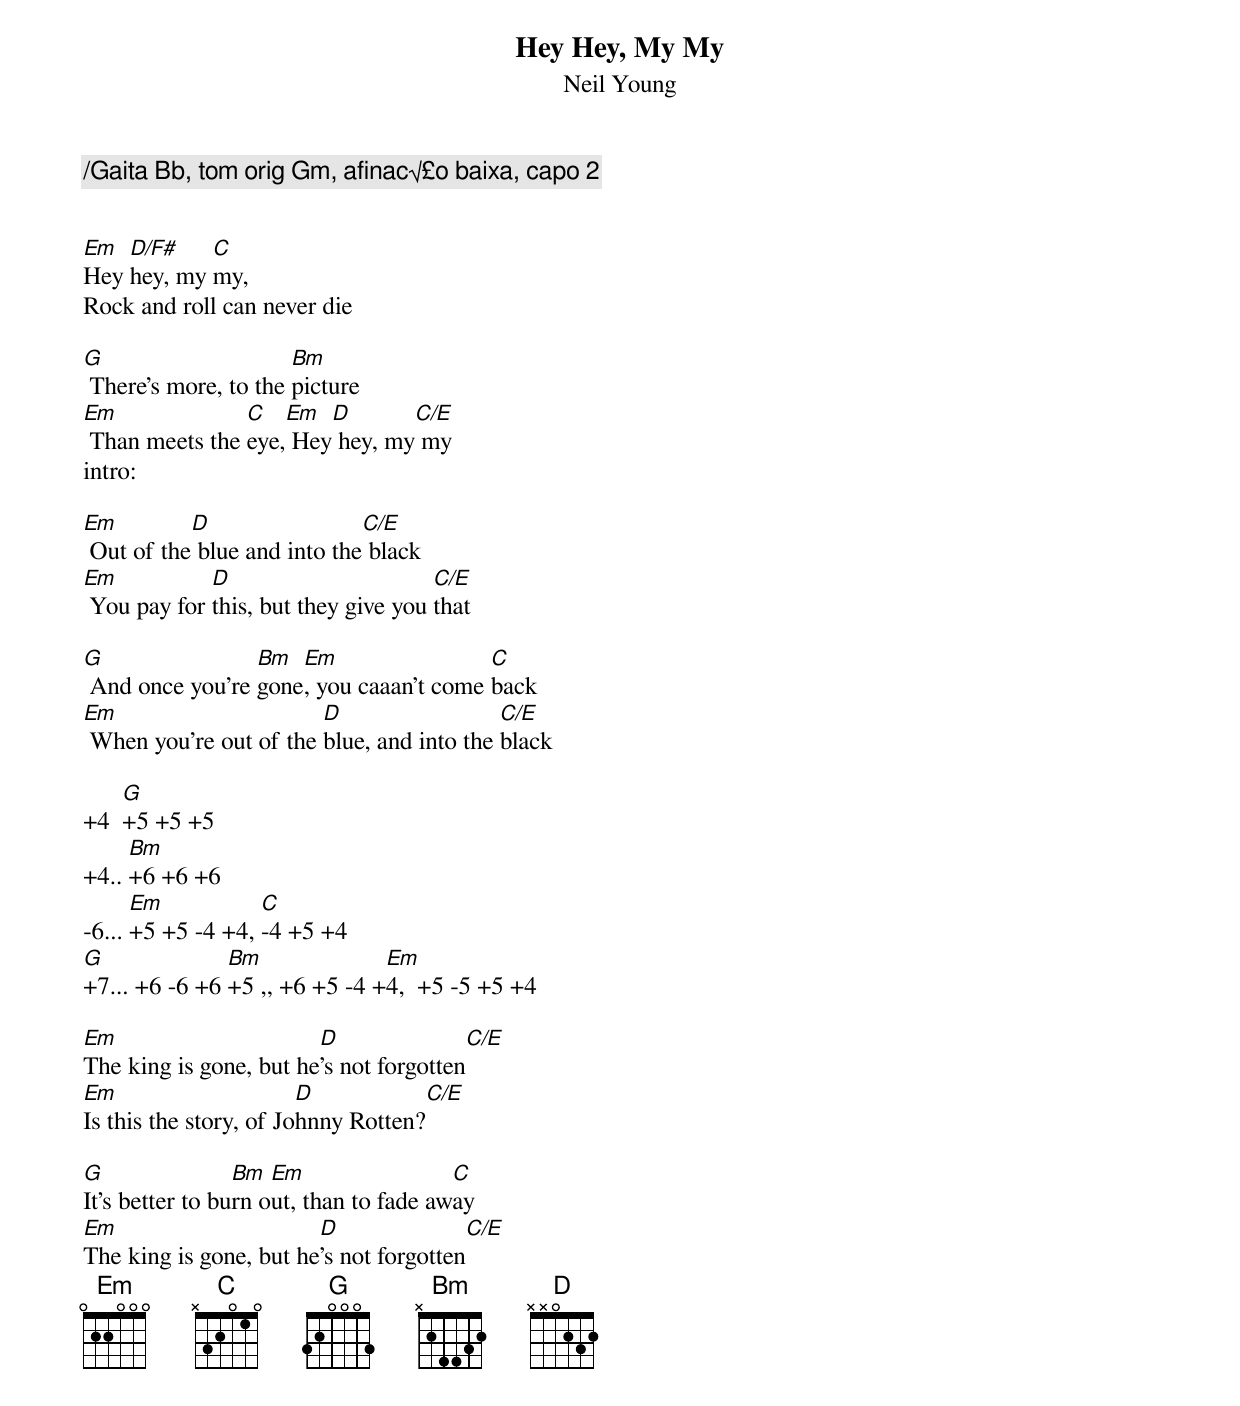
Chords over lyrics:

Hey Hey, My My
Neil Young

/Gaita Bb, tom orig Gm, afinac√£o baixa, capo 2


Em  D/F#    C
Hey hey, my my,
Rock and roll can never die

G                     Bm
 There's more, to the picture
Em              C   Em  D       C/E
 Than meets the eye, Hey hey, my my
intro:

Em         D                 C/E
 Out of the blue and into the black
Em           D                       C/E
 You pay for this, but they give you that

G                Bm  Em                 C
 And once you're gone, you caaan't come back
Em                      D                  C/E
 When you're out of the blue, and into the black

    G
+4  +5 +5 +5
     Bm
+4.. +6 +6 +6
      Em           C
-6... +5 +5 -4 +4, -4 +5 +4
G              Bm              Em
+7... +6 -6 +6 +5 ,, +6 +5 -4 +4,  +5 -5 +5 +4

Em                      D                  C/E
The king is gone, but he's not forgotten
Em                      D                  C/E
Is this the story, of Johnny Rotten?

G                Bm  Em                 C
It's better to burn out, than to fade away
Em                      D                  C/E
The king is gone, but he's not forgotten
